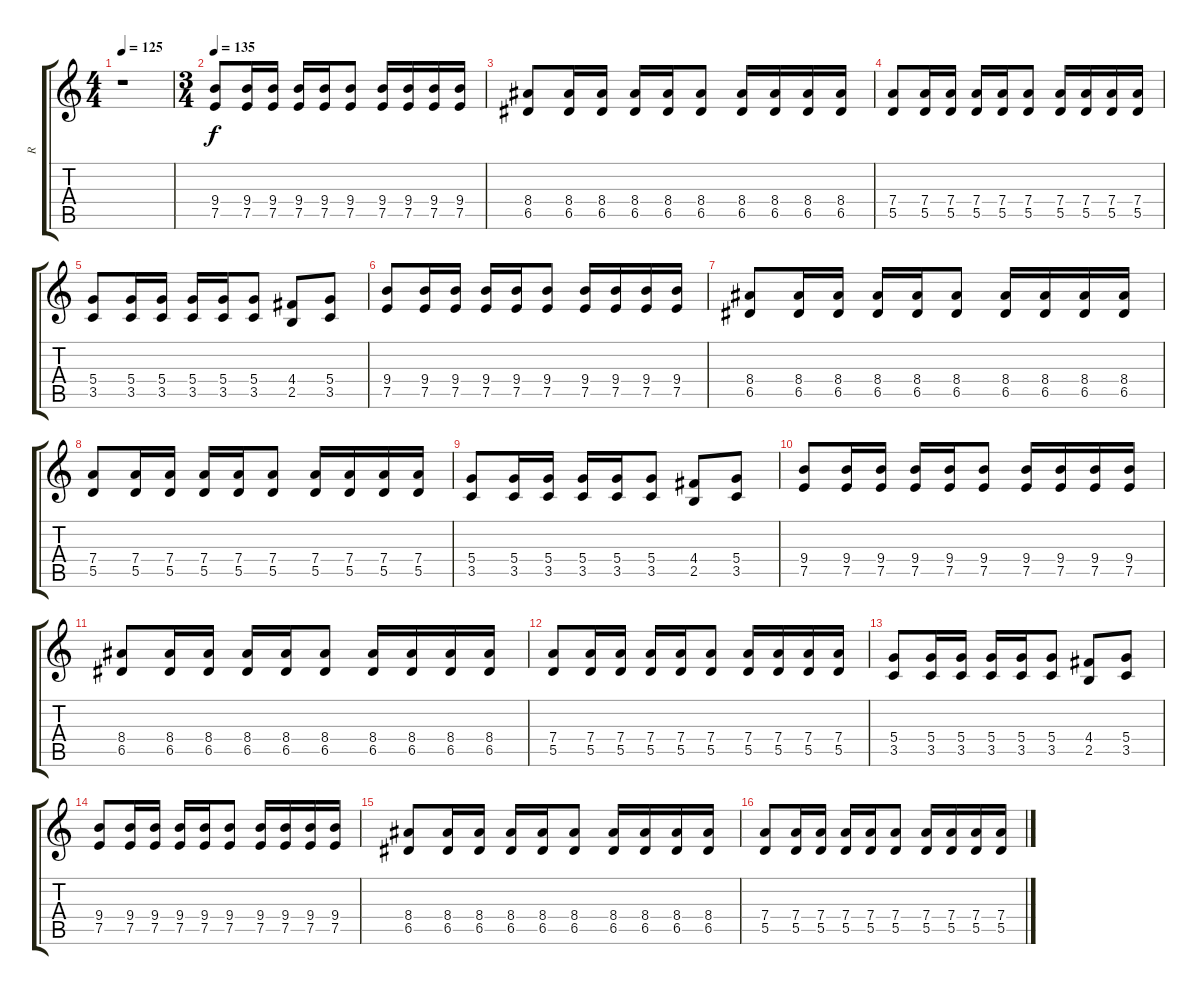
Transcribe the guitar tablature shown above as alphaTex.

\track ("R" "R") {instrument distortionguitar}
\staff {score tabs}
\tuning (E4 B3 G3 D3 A2 E2) {hide}
\ts (4 4)
\tempo 125
\clef g2
\ks c
r.1{dy f instrument distortionguitar} |
\ts (3 4)
\tempo 135
(9.4 7.5).8 (9.4 7.5).16 (9.4 7.5).16 (9.4 7.5).16 (9.4 7.5).16 (9.4 7.5).8 (9.4 7.5).16 (9.4 7.5).16 (9.4 7.5).16 (9.4 7.5).16 |
(8.4 6.5).8 (8.4 6.5).16 (8.4 6.5).16 (8.4 6.5).16 (8.4 6.5).16 (8.4 6.5).8 (8.4 6.5).16 (8.4 6.5).16 (8.4 6.5).16 (8.4 6.5).16 |
(7.4 5.5).8 (7.4 5.5).16 (7.4 5.5).16 (7.4 5.5).16 (7.4 5.5).16 (7.4 5.5).8 (7.4 5.5).16 (7.4 5.5).16 (7.4 5.5).16 (7.4 5.5).16 |
(5.4 3.5).8 (5.4 3.5).16 (5.4 3.5).16 (5.4 3.5).16 (5.4 3.5).16 (5.4 3.5).8 (4.4 2.5).8 (5.4 3.5).8 |
(9.4 7.5).8 (9.4 7.5).16 (9.4 7.5).16 (9.4 7.5).16 (9.4 7.5).16 (9.4 7.5).8 (9.4 7.5).16 (9.4 7.5).16 (9.4 7.5).16 (9.4 7.5).16 |
(8.4 6.5).8 (8.4 6.5).16 (8.4 6.5).16 (8.4 6.5).16 (8.4 6.5).16 (8.4 6.5).8 (8.4 6.5).16 (8.4 6.5).16 (8.4 6.5).16 (8.4 6.5).16 |
(7.4 5.5).8 (7.4 5.5).16 (7.4 5.5).16 (7.4 5.5).16 (7.4 5.5).16 (7.4 5.5).8 (7.4 5.5).16 (7.4 5.5).16 (7.4 5.5).16 (7.4 5.5).16 |
(5.4 3.5).8 (5.4 3.5).16 (5.4 3.5).16 (5.4 3.5).16 (5.4 3.5).16 (5.4 3.5).8 (4.4 2.5).8 (5.4 3.5).8 |
(9.4 7.5).8 (9.4 7.5).16 (9.4 7.5).16 (9.4 7.5).16 (9.4 7.5).16 (9.4 7.5).8 (9.4 7.5).16 (9.4 7.5).16 (9.4 7.5).16 (9.4 7.5).16 |
(8.4 6.5).8 (8.4 6.5).16 (8.4 6.5).16 (8.4 6.5).16 (8.4 6.5).16 (8.4 6.5).8 (8.4 6.5).16 (8.4 6.5).16 (8.4 6.5).16 (8.4 6.5).16 |
(7.4 5.5).8 (7.4 5.5).16 (7.4 5.5).16 (7.4 5.5).16 (7.4 5.5).16 (7.4 5.5).8 (7.4 5.5).16 (7.4 5.5).16 (7.4 5.5).16 (7.4 5.5).16 |
(5.4 3.5).8 (5.4 3.5).16 (5.4 3.5).16 (5.4 3.5).16 (5.4 3.5).16 (5.4 3.5).8 (4.4 2.5).8 (5.4 3.5).8 |
(9.4 7.5).8 (9.4 7.5).16 (9.4 7.5).16 (9.4 7.5).16 (9.4 7.5).16 (9.4 7.5).8 (9.4 7.5).16 (9.4 7.5).16 (9.4 7.5).16 (9.4 7.5).16 |
(8.4 6.5).8 (8.4 6.5).16 (8.4 6.5).16 (8.4 6.5).16 (8.4 6.5).16 (8.4 6.5).8 (8.4 6.5).16 (8.4 6.5).16 (8.4 6.5).16 (8.4 6.5).16 |
(7.4 5.5).8 (7.4 5.5).16 (7.4 5.5).16 (7.4 5.5).16 (7.4 5.5).16 (7.4 5.5).8 (7.4 5.5).16 (7.4 5.5).16 (7.4 5.5).16 (7.4 5.5).16
